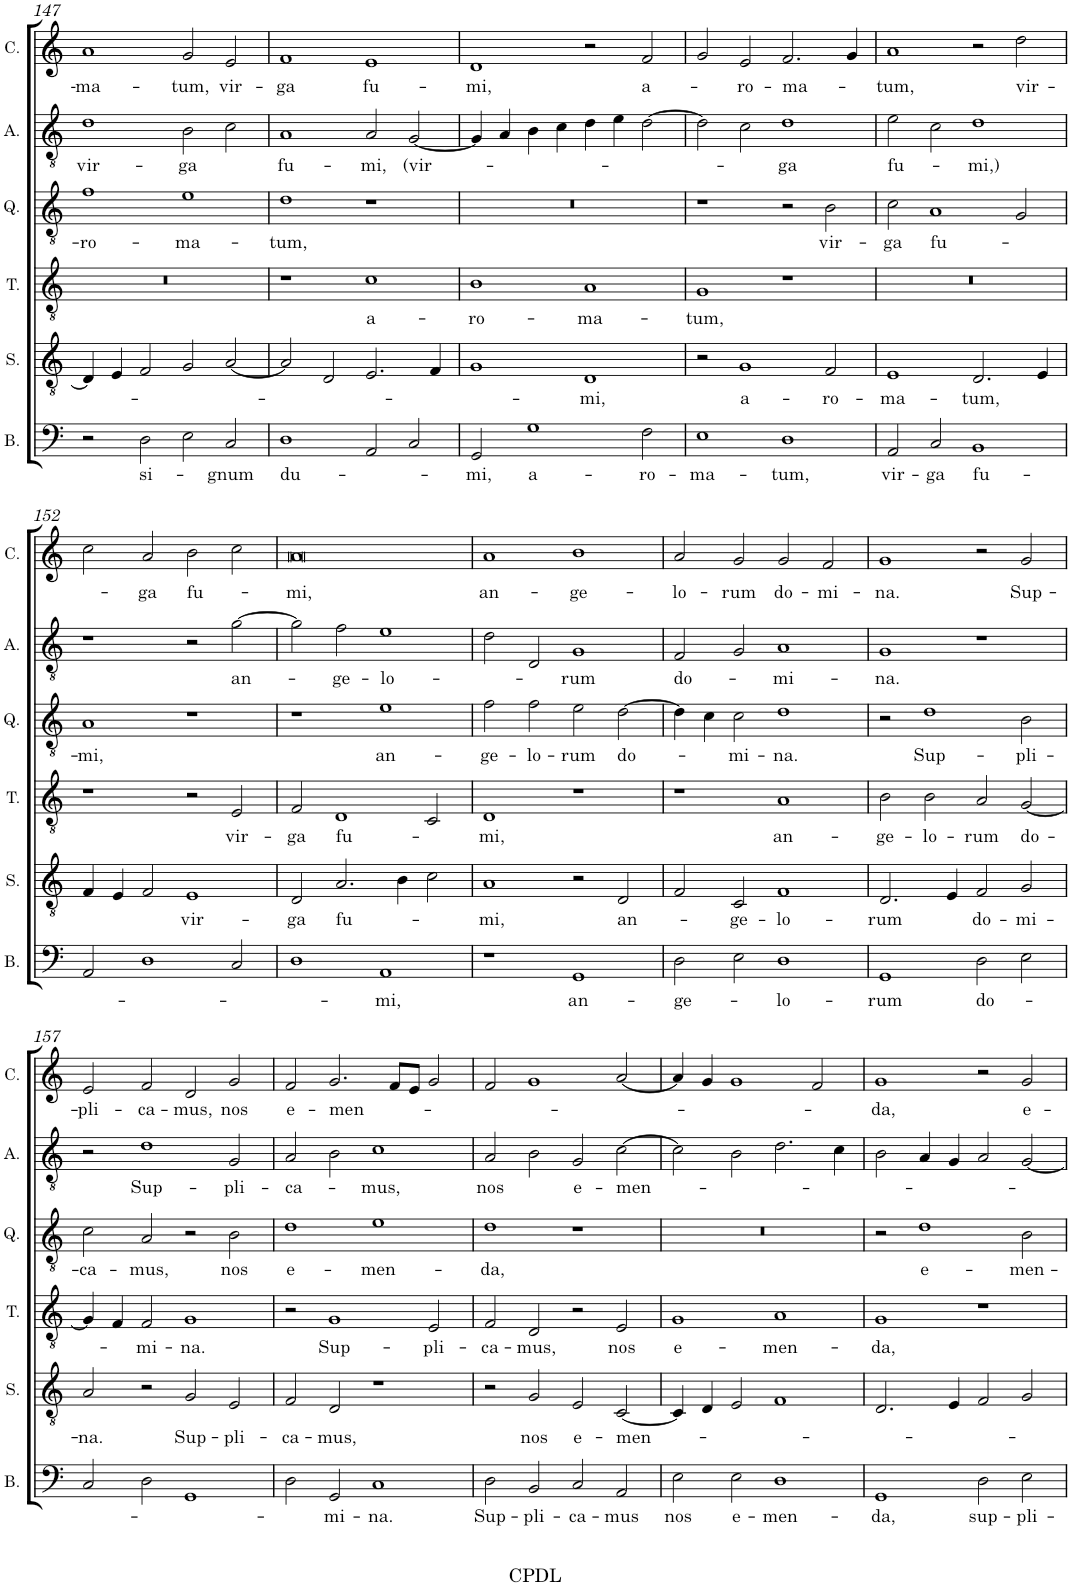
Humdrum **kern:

**kern	**text	**kern	**text	**kern	**text	**kern	**text	**kern	**text	**kern	**text
*part6	*part6	*part5	*part5	*part4	*part4	*part3	*part3	*part2	*part2	*part1	*part1
*staff6	*staff6	*staff5	*staff5	*staff4	*staff4	*staff3	*staff3	*staff2	*staff2	*staff1	*staff1
*I"Bassus	*	*I"Sexta vox	*	*I"Tenor	*	*I"Quinta vox	*	*I"Altus	*	*I"Cantus	*
*I'B.	*	*I'S.	*	*I'T.	*	*I'Q.	*	*I'A.	*	*I'C.	*
!!LO:PB:g=z
*clefF4	*	*clefGv2	*	*clefGv2	*	*clefGv2	*	*clefGv2	*	*clefG2	*
*k[]	*	*k[]	*	*k[]	*	*k[]	*	*k[]	*	*k[]	*
*M4/2	*	*M4/2	*	*M4/2	*	*M4/2	*	*M4/2	*	*M4/2	*
=147	=147	=147	=147	=147	=147	=147	=147	=147	=147	=147	=147
!	!	!	!	!	!	!	!LO:LY:b	!	!LO:LY:b	!	!LO:LY:b
2r	.	4D/]	.	0r	.	1f	-ro-	1d	vir-	1a	-ma-
.	.	4E/	.	.	.	.	.	.	.	.	.
!	!LO:LY:b	!	!	!	!	!	!	!	!	!	!
2D\	si-	2F/	.	.	.	.	.	.	.	.	.
!	!	!	!	!	!	!	!LO:LY:b	!	!LO:LY:b	!	!LO:LY:b
2E\	.	2G/	.	.	.	1e	-ma-	2B\	-ga	2g/	-tum,
!	!LO:LY:b	!	!	!	!	!	!	!	!	!	!LO:LY:b
2C/	-gnum	[2A/	.	.	.	.	.	2c\	.	2e/	vir-
=148	=148	=148	=148	=148	=148	=148	=148	=148	=148	=148	=148
!	!LO:LY:b	!	!	!	!	!	!LO:LY:b	!	!LO:LY:b	!	!LO:LY:b
1D	du-	2A/]	.	1r	.	1d	-tum,	1A	fu-	1f	-ga
.	.	2D/	.	.	.	.	.	.	.	.	.
!	!	!	!	!	!LO:LY:b	!	!	!	!LO:LY:b	!	!LO:LY:b
2AA/	.	2.E/	.	1c	a-	1r	.	2A/	-mi,	1e	fu-
!	!	!	!	!	!	!	!	!	!LO:LY:b	!	!
2C/	.	.	.	.	.	.	.	[2G/	(vir-	.	.
.	.	4F/	.	.	.	.	.	.	.	.	.
=149	=149	=149	=149	=149	=149	=149	=149	=149	=149	=149	=149
!	!LO:LY:b	!	!	!	!LO:LY:b	!	!	!	!	!	!LO:LY:b
2GG/	-mi,	1G	.	1B	-ro-	0r	.	4G/]	.	1d	-mi,
.	.	.	.	.	.	.	.	4A/	.	.	.
!	!LO:LY:b	!	!	!	!	!	!	!	!	!	!
1G	a-	.	.	.	.	.	.	4B\	.	.	.
.	.	.	.	.	.	.	.	4c\	.	.	.
!	!	!	!LO:LY:b	!	!LO:LY:b	!	!	!	!	!	!
.	.	1D	-mi,	1A	-ma-	.	.	4d\	.	2r	.
.	.	.	.	.	.	.	.	4e\	.	.	.
!	!LO:LY:b	!	!	!	!	!	!	!	!	!	!LO:LY:b
2F\	-ro-	.	.	.	.	.	.	[2d\	.	2f/	a-
=150	=150	=150	=150	=150	=150	=150	=150	=150	=150	=150	=150
!	!LO:LY:b	!	!	!	!LO:LY:b	!	!	!	!	!	!
1E	-ma-	2r	.	1G	-tum,	1r	.	2d\]	.	2g/	.
!	!	!	!LO:LY:b	!	!	!	!	!	!	!	!LO:LY:b
.	.	1G	a-	.	.	.	.	2c\	.	2e/	-ro-
!	!LO:LY:b	!	!	!	!	!	!	!	!LO:LY:b	!	!LO:LY:b
1D	-tum,	.	.	1r	.	2r	.	1d	-ga	2.f/	-ma-
!	!	!	!LO:LY:b	!	!	!	!LO:LY:b	!	!	!	!
.	.	2F/	-ro-	.	.	2B\	vir-	.	.	.	.
.	.	.	.	.	.	.	.	.	.	4g/	.
=151	=151	=151	=151	=151	=151	=151	=151	=151	=151	=151	=151
!	!LO:LY:b	!	!LO:LY:b	!	!	!	!LO:LY:b	!	!LO:LY:b	!	!LO:LY:b
2AA/	vir-	1E	-ma-	0r	.	2c\	-ga	2e\	fu-	1a	-tum,
!	!LO:LY:b	!	!	!	!	!	!LO:LY:b	!	!	!	!
2C/	-ga	.	.	.	.	1A	fu-	2c\	.	.	.
!	!LO:LY:b	!	!LO:LY:b	!	!	!	!	!	!LO:LY:b	!	!
1BB	fu-	2.D/	-tum,	.	.	.	.	1d	-mi,)	2r	.
!	!	!	!	!	!	!	!	!	!	!	!LO:LY:b
.	.	.	.	.	.	2G/	.	.	.	2dd\	vir-
.	.	4E/	.	.	.	.	.	.	.	.	.
!!LO:LB:g=z
=152	=152	=152	=152	=152	=152	=152	=152	=152	=152	=152	=152
!	!	!	!	!	!	!	!LO:LY:b	!	!	!	!
2AA/	.	4F/	.	1r	.	1A	-mi,	1r	.	2cc\	.
.	.	4E/	.	.	.	.	.	.	.	.	.
!	!	!	!	!	!	!	!	!	!	!	!LO:LY:b
1D	.	2F/	.	.	.	.	.	.	.	2a/	-ga
!	!	!	!LO:LY:b	!	!	!	!	!	!	!	!LO:LY:b
.	.	1E	vir-	2r	.	1r	.	2r	.	2b\	fu-
!	!	!	!	!	!LO:LY:b	!	!	!	!LO:LY:b	!	!
2C/	.	.	.	2E/	vir-	.	.	[2g\	an-	2cc\	.
=153	=153	=153	=153	=153	=153	=153	=153	=153	=153	=153	=153
!	!	!	!LO:LY:b	!	!LO:LY:b	!	!	!	!	!	!LO:LY:b
1D	.	2D/	-ga	2F/	-ga	1r	.	2g\]	.	0a	-mi,
!	!	!	!LO:LY:b	!	!LO:LY:b	!	!	!	!LO:LY:b	!	!
.	.	2.A/	fu-	1D	fu-	.	.	2f\	-ge-	.	.
!	!LO:LY:b	!	!	!	!	!	!LO:LY:b	!	!LO:LY:b	!	!
1AA	-mi,	.	.	.	.	1e	an-	1e	-lo-	.	.
.	.	4B\	.	.	.	.	.	.	.	.	.
.	.	2c\	.	2C/	.	.	.	.	.	.	.
=154	=154	=154	=154	=154	=154	=154	=154	=154	=154	=154	=154
!	!	!	!LO:LY:b	!	!LO:LY:b	!	!LO:LY:b	!	!	!	!LO:LY:b
1r	.	1A	-mi,	1D	-mi,	2f\	-ge-	2d\	.	1a	an-
!	!	!	!	!	!	!	!LO:LY:b	!	!	!	!
.	.	.	.	.	.	2f\	-lo-	2D/	.	.	.
!	!LO:LY:b	!	!	!	!	!	!LO:LY:b	!	!LO:LY:b	!	!LO:LY:b
1GG	an-	2r	.	1r	.	2e\	-rum	1G	-rum	1b	-ge-
!	!	!	!LO:LY:b	!	!	!	!LO:LY:b	!	!	!	!
.	.	2D/	an-	.	.	[2d\	do-	.	.	.	.
=155	=155	=155	=155	=155	=155	=155	=155	=155	=155	=155	=155
!	!LO:LY:b	!	!	!	!	!	!	!	!LO:LY:b	!	!LO:LY:b
2D\	-ge-	2F/	.	1r	.	4d\]	.	2F/	do-	2a/	-lo-
.	.	.	.	.	.	4c\	.	.	.	.	.
!	!	!	!LO:LY:b	!	!	!	!LO:LY:b	!	!	!	!LO:LY:b
2E\	.	2C/	-ge-	.	.	2c\	-mi-	2G/	.	2g/	-rum
!	!LO:LY:b	!	!LO:LY:b	!	!LO:LY:b	!	!LO:LY:b	!	!LO:LY:b	!	!LO:LY:b
1D	-lo-	1F	-lo-	1A	an-	1d	-na.	1A	-mi-	2g/	do-
!	!	!	!	!	!	!	!	!	!	!	!LO:LY:b
.	.	.	.	.	.	.	.	.	.	2f/	-mi-
=156	=156	=156	=156	=156	=156	=156	=156	=156	=156	=156	=156
!	!LO:LY:b	!	!LO:LY:b	!	!LO:LY:b	!	!	!	!LO:LY:b	!	!LO:LY:b
1GG	-rum	2.D/	-rum	2B\	-ge-	2r	.	1G	-na.	1g	-na.
!	!	!	!	!	!LO:LY:b	!	!LO:LY:b	!	!	!	!
.	.	.	.	2B\	-lo-	1d	Sup-	.	.	.	.
.	.	4E/	.	.	.	.	.	.	.	.	.
!	!LO:LY:b	!	!LO:LY:b	!	!LO:LY:b	!	!	!	!	!	!
2D\	do-	2F/	do-	2A/	-rum	.	.	1r	.	2r	.
!	!	!	!LO:LY:b	!	!LO:LY:b	!	!LO:LY:b	!	!	!	!LO:LY:b
2E\	.	2G/	-mi-	[2G/	do-	2B\	-pli-	.	.	2g/	Sup-
!!LO:LB:g=z
=157	=157	=157	=157	=157	=157	=157	=157	=157	=157	=157	=157
!	!	!	!LO:LY:b	!	!	!	!LO:LY:b	!	!	!	!LO:LY:b
2C/	.	2A/	-na.	4G/]	.	2c\	-ca-	2r	.	2e/	-pli-
.	.	.	.	4F/	.	.	.	.	.	.	.
!	!	!	!	!	!LO:LY:b	!	!LO:LY:b	!	!LO:LY:b	!	!LO:LY:b
2D\	.	2r	.	2F/	-mi-	2A/	-mus,	1d	Sup-	2f/	-ca-
!	!	!	!LO:LY:b	!	!LO:LY:b	!	!	!	!	!	!LO:LY:b
1GG	.	2G/	Sup-	1G	-na.	2r	.	.	.	2d/	-mus,
!	!	!	!LO:LY:b	!	!	!	!LO:LY:b	!	!LO:LY:b	!	!LO:LY:b
.	.	2E/	-pli-	.	.	2B\	nos	2G/	-pli-	2g/	nos
=158	=158	=158	=158	=158	=158	=158	=158	=158	=158	=158	=158
!	!	!	!LO:LY:b	!	!	!	!LO:LY:b	!	!LO:LY:b	!	!LO:LY:b
2D\	.	2F/	-ca-	2r	.	1d	e-	2A/	-ca-	2f/	e-
!	!LO:LY:b	!	!LO:LY:b	!	!LO:LY:b	!	!	!	!	!	!LO:LY:b
2GG/	-mi-	2D/	-mus,	1G	Sup-	.	.	2B\	.	2.g/	-men-
!	!LO:LY:b	!	!	!	!	!	!LO:LY:b	!	!LO:LY:b	!	!
1C	-na.	1r	.	.	.	1e	-men-	1c	-mus,	.	.
.	.	.	.	.	.	.	.	.	.	8f/L	.
.	.	.	.	.	.	.	.	.	.	8e/J	.
!	!	!	!	!	!LO:LY:b	!	!	!	!	!	!
.	.	.	.	2E/	-pli-	.	.	.	.	2g/	.
=159	=159	=159	=159	=159	=159	=159	=159	=159	=159	=159	=159
!	!LO:LY:b	!	!	!	!LO:LY:b	!	!LO:LY:b	!	!LO:LY:b	!	!
2D\	Sup-	2r	.	2F/	-ca-	1d	-da,	2A/	nos	2f/	.
!	!LO:LY:b	!	!LO:LY:b	!	!LO:LY:b	!	!	!	!	!	!
2BB/	-pli-	2G/	nos	2D/	-mus,	.	.	2B\	.	1g	.
!	!LO:LY:b	!	!LO:LY:b	!	!	!	!	!	!LO:LY:b	!	!
2C/	-ca-	2E/	e-	2r	.	1r	.	2G/	e-	.	.
!	!LO:LY:b	!	!LO:LY:b	!	!LO:LY:b	!	!	!	!LO:LY:b	!	!
2AA/	-mus	[2C/	-men-	2E/	nos	.	.	[2c\	-men-	[2a/	.
=160	=160	=160	=160	=160	=160	=160	=160	=160	=160	=160	=160
!	!LO:LY:b	!	!	!	!LO:LY:b	!	!	!	!	!	!
2E\	nos	4C/]	.	1G	e-	0r	.	2c\]	.	4a/]	.
.	.	4D/	.	.	.	.	.	.	.	4g/	.
!	!LO:LY:b	!	!	!	!	!	!	!	!	!	!
2E\	e-	2E/	.	.	.	.	.	2B\	.	1g	.
!	!LO:LY:b	!	!	!	!LO:LY:b	!	!	!	!	!	!
1D	-men-	1F	.	1A	-men-	.	.	2.d\	.	.	.
.	.	.	.	.	.	.	.	.	.	2f/	.
.	.	.	.	.	.	.	.	4c\	.	.	.
=161	=161	=161	=161	=161	=161	=161	=161	=161	=161	=161	=161
!	!LO:LY:b	!	!	!	!LO:LY:b	!	!	!	!	!	!LO:LY:b
1GG	-da,	2.D/	.	1G	-da,	2r	.	2B\	.	1g	-da,
!	!	!	!	!	!	!	!LO:LY:b	!	!	!	!
.	.	.	.	.	.	1d	e-	4A/	.	.	.
.	.	4E/	.	.	.	.	.	4G/	.	.	.
!	!LO:LY:b	!	!	!	!	!	!	!	!	!	!
2D\	sup-	2F/	.	1r	.	.	.	2A/	.	2r	.
!	!LO:LY:b	!	!	!	!	!	!LO:LY:b	!	!	!	!LO:LY:b
2E\	-pli-	2G/	.	.	.	2B\	-men-	[2G/	.	2g/	e-
=	=	=	=	=	=	=	=	=	=	=	=
*-	*-	*-	*-	*-	*-	*-	*-	*-	*-	*-	*-
